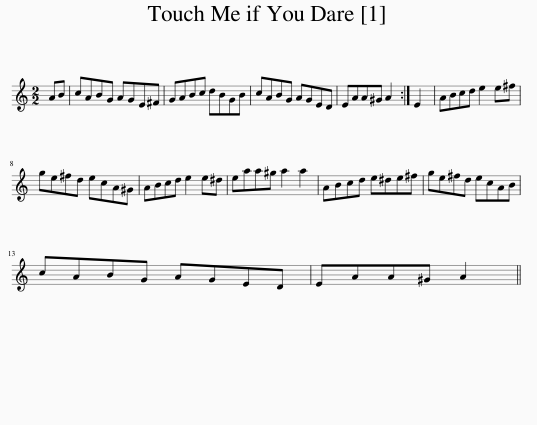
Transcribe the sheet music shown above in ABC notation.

X:1
L:1/8
M:2/2
I:linebreak $
K:C
V:1 treble
V:1
 AB | cABG AGE^F | GABc dBGB | cABG AGED | EAA^G A2 :| %5
 E2 | ABcd e2 e^f |$ ge^fd ecA^G | ABcd e2 e^d | eaa^g a2 a2 | %10
 ABcd e^de^f | ge^fd ecAB |$ cABG AGED | EAA^G A2 || %14
